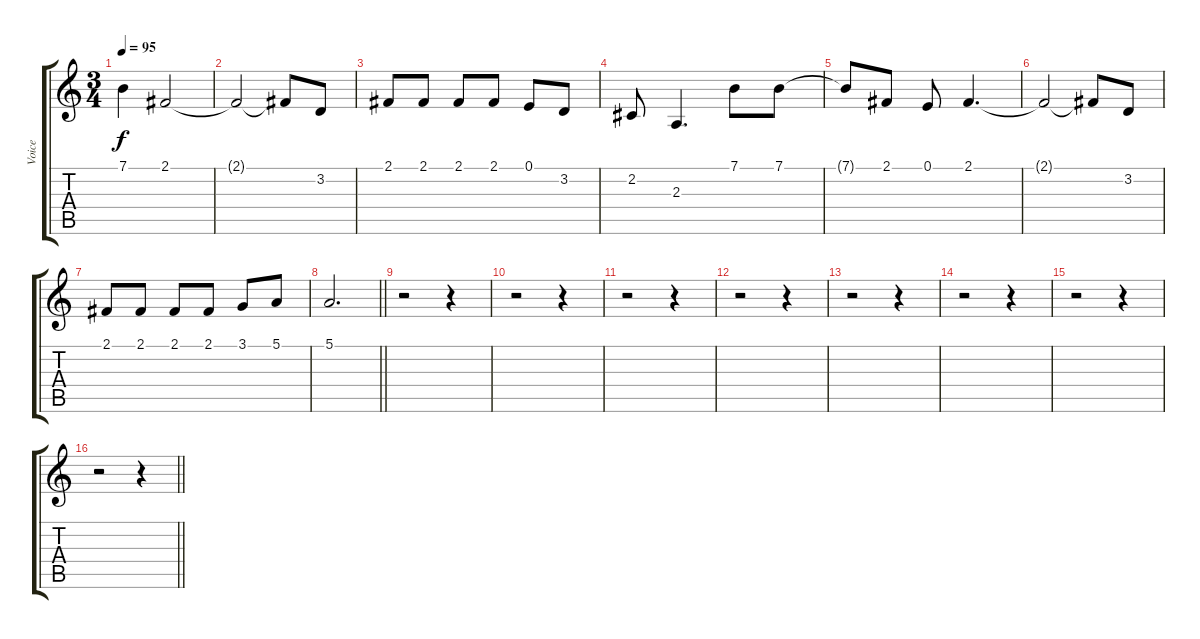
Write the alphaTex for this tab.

\track ("Voice" "Voice") {instrument lead6voice}
\staff {score tabs}
\tuning (E4 B3 G3 D3 A2 E2) {hide}
\ts (3 4)
\tempo 95
\clef g2
\ks c
7.1{t}.4{dy f} 2.1.2 |
2.1{t}.2 2.1{t}.8 3.2.8 |
2.1.8 2.1.8 2.1.8 2.1.8 0.1.8 3.2.8 |
2.2.8 2.3.4{d} 7.1.8 7.1.8 |
7.1{t}.8 2.1.8 0.1.8 2.1.4{d} |
2.1{t}.2 2.1{t}.8 3.2.8 |
2.1.8 2.1.8 2.1.8 2.1.8 3.1.8 5.1.8 |
\barLineRight lightlight
5.1.2{d} |
\section ("" "")
r.2 r.4 |
r.2 r.4 |
r.2 r.4 |
r.2 r.4 |
r.2 r.4 |
r.2 r.4 |
r.2 r.4 |
\barLineRight lightlight
r.2 r.4
